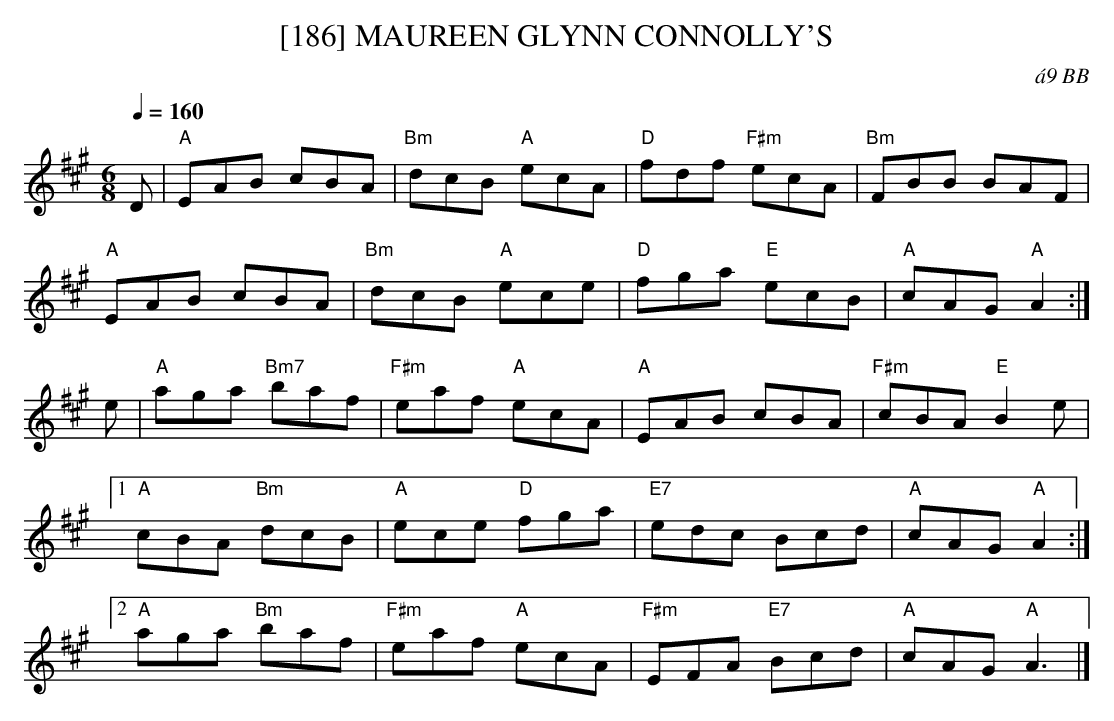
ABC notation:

X:1
T:[186] MAUREEN GLYNN CONNOLLY'S
C:\'a9 BB
M:6/8
Q:1/4=160
L:1/8
K:A
D|"A"EAB cBA|"Bm"dcB "A"ecA|"D"fdf "F#m"ecA|"Bm"FBB BAF|
"A"EAB cBA|"Bm"dcB "A"ece|"D"fga "E"ecB|"A"cAG "A"A2 :|
e|"A"aga "Bm7"baf|"F#m"eaf "A"ecA|"A"EAB cBA|"F#m"cBA "E"B2 e|
[1 "A"cBA "Bm"dcB|"A"ece "D"fga|"E7"edc Bcd|"A"cAG "A"A2 :|
[2 "A"aga "Bm"baf|"F#m"eaf "A"ecA|"F#m"EFA "E7"Bcd|"A"cAG "A"A3|]
